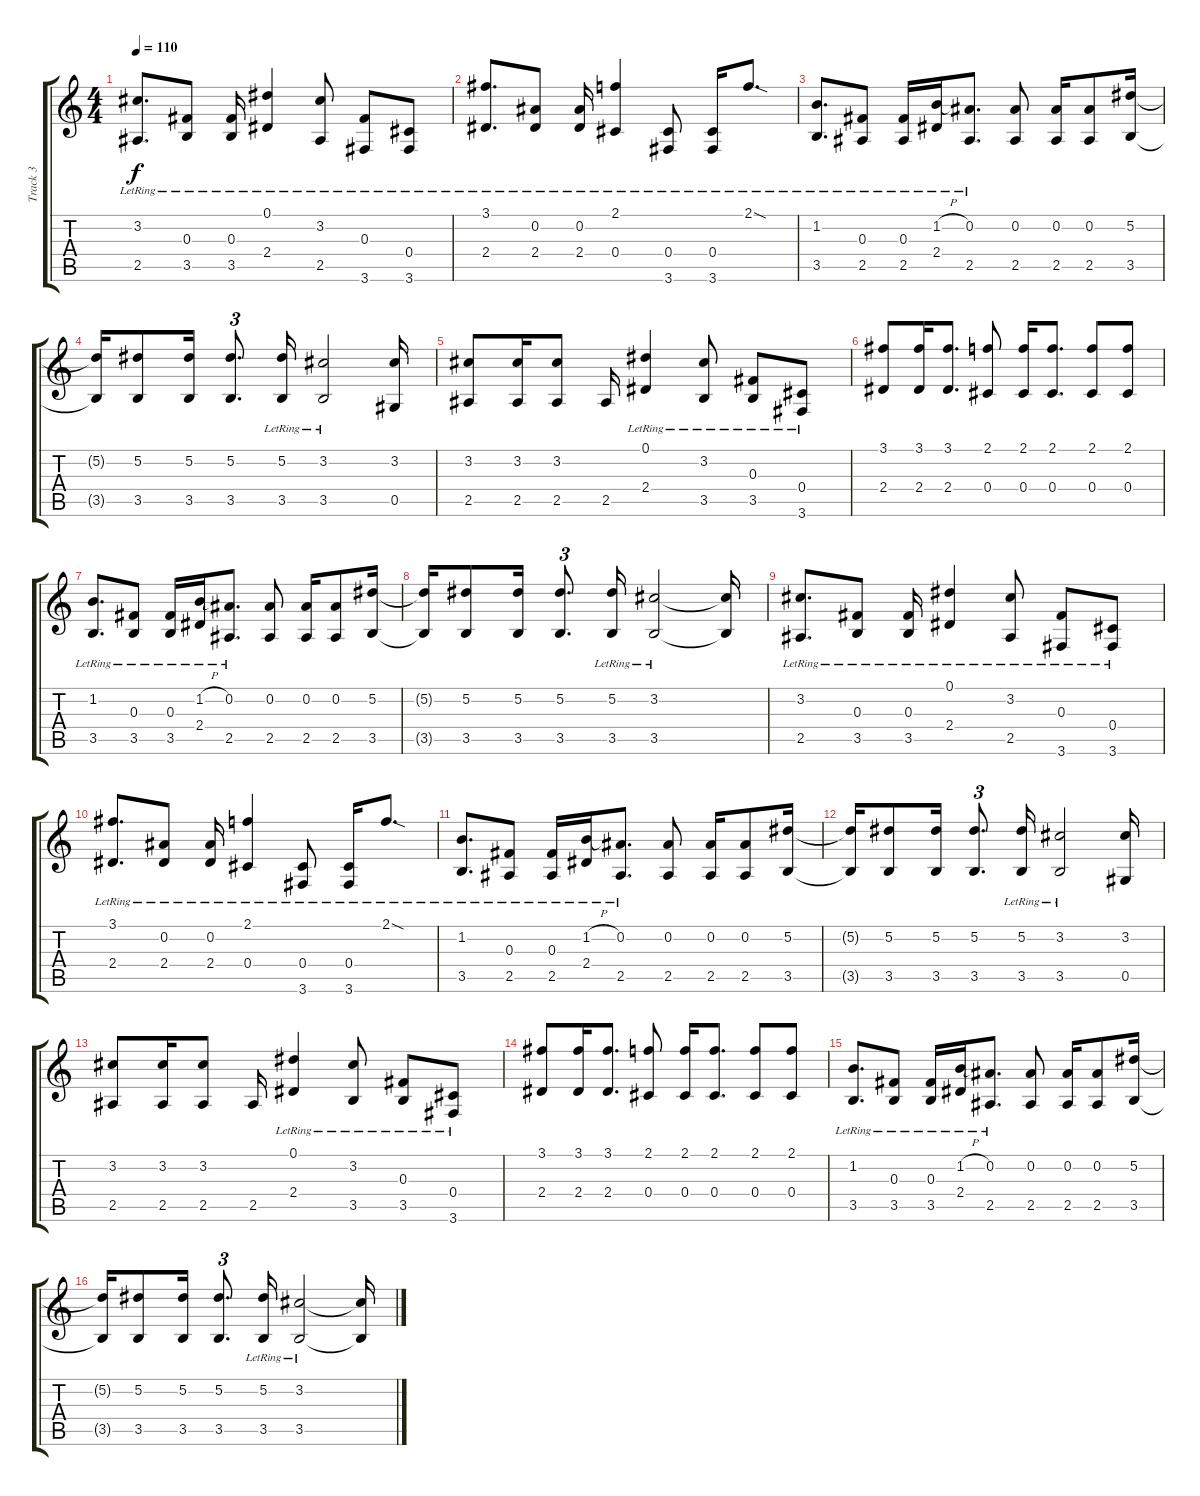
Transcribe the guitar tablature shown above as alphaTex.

\track ("Track 3" "Track 3") {instrument acousticguitarsteel}
\staff {score tabs}
\tuning (Eb4 Bb3 Gb3 Db3 Ab2 Eb2) {hide}
\ts (4 4)
\tempo 110
\clef g2
\ks c
(3.2{lr} 2.5{lr}).8{d dy f} (0.3{lr} 3.5).8 (0.3{lr} 3.5).16 (0.1{lr} 2.4).4 (3.2{lr} 2.5).8 (0.3{lr} 3.6).8 (0.4{lr} 3.6).8 |
(3.1{lr} 2.4{lr}).8{d} (0.2{lr} 2.4).8 (0.2{lr} 2.4).16 (2.1{lr} 0.4{lr}).4 (0.4{lr} 3.6).8 (0.4{lr} 3.6).16 2.1{sod lr}.8{d} |
(1.2{lr} 3.5{lr}).8{d} (0.3{lr} 2.5).8 (0.3{lr} 2.5).16 (1.2{h lr} 2.4).16 (0.2{lr} 2.5).8{d} (0.2 2.5).8 (0.2 2.5).16 (0.2 2.5).8 (5.2 3.5).16 |
(5.2{t} 3.5{t}).16 (5.2 3.5).8 (5.2 3.5).16 (5.2 3.5).8{d tu (3 2)} (5.2 3.5{lr}).16 (3.2{lr} 3.5).2 (3.2 0.5).16 |
(3.2 2.5).8 (3.2 2.5).16 (3.2 2.5).8 2.5.16 (0.1{lr} 2.4).4 (3.2{lr} 3.5).8 (0.3{lr} 3.5).8 (0.4{lr} 3.6).8 |
(3.1 2.4).8 (3.1 2.4).16 (3.1 2.4).8{d} (2.1 0.4).8 (2.1 0.4).16 (2.1 0.4).8{d} (2.1 0.4).8 (2.1 0.4).8 |
(1.2 3.5{lr}).8{d} (0.3{lr} 3.5).8 (0.3{lr} 3.5).16 (1.2{h lr} 2.4).16 (0.2{lr} 2.5).8{d} (0.2 2.5).8 (0.2 2.5).16 (0.2 2.5).8 (5.2 3.5).16 |
(5.2{t} 3.5{t}).16 (5.2 3.5).8 (5.2 3.5).16 (5.2 3.5).8{d tu (3 2)} (5.2 3.5{lr}).16 (3.2{lr} 3.5).2 (3.2{t} 3.5{t}).16 |
(3.2{lr} 2.5{lr}).8{d} (0.3{lr} 3.5).8 (0.3{lr} 3.5).16 (0.1{lr} 2.4).4 (3.2{lr} 2.5).8 (0.3{lr} 3.6).8 (0.4{lr} 3.6).8 |
(3.1{lr} 2.4{lr}).8{d} (0.2{lr} 2.4).8 (0.2{lr} 2.4).16 (2.1{lr} 0.4{lr}).4 (0.4{lr} 3.6).8 (0.4{lr} 3.6).16 2.1{sod lr}.8{d} |
(1.2{lr} 3.5{lr}).8{d} (0.3{lr} 2.5).8 (0.3{lr} 2.5).16 (1.2{h lr} 2.4).16 (0.2{lr} 2.5).8{d} (0.2 2.5).8 (0.2 2.5).16 (0.2 2.5).8 (5.2 3.5).16 |
(5.2{t} 3.5{t}).16 (5.2 3.5).8 (5.2 3.5).16 (5.2 3.5).8{d tu (3 2)} (5.2 3.5{lr}).16 (3.2{lr} 3.5).2 (3.2 0.5).16 |
(3.2 2.5).8 (3.2 2.5).16 (3.2 2.5).8 2.5.16 (0.1{lr} 2.4).4 (3.2{lr} 3.5).8 (0.3{lr} 3.5).8 (0.4{lr} 3.6).8 |
(3.1 2.4).8 (3.1 2.4).16 (3.1 2.4).8{d} (2.1 0.4).8 (2.1 0.4).16 (2.1 0.4).8{d} (2.1 0.4).8 (2.1 0.4).8 |
(1.2 3.5{lr}).8{d} (0.3{lr} 3.5).8 (0.3{lr} 3.5).16 (1.2{h lr} 2.4).16 (0.2{lr} 2.5).8{d} (0.2 2.5).8 (0.2 2.5).16 (0.2 2.5).8 (5.2 3.5).16 |
(5.2{t} 3.5{t}).16 (5.2 3.5).8 (5.2 3.5).16 (5.2 3.5).8{d tu (3 2)} (5.2 3.5{lr}).16 (3.2{lr} 3.5).2 (3.2{t} 3.5{t}).16
